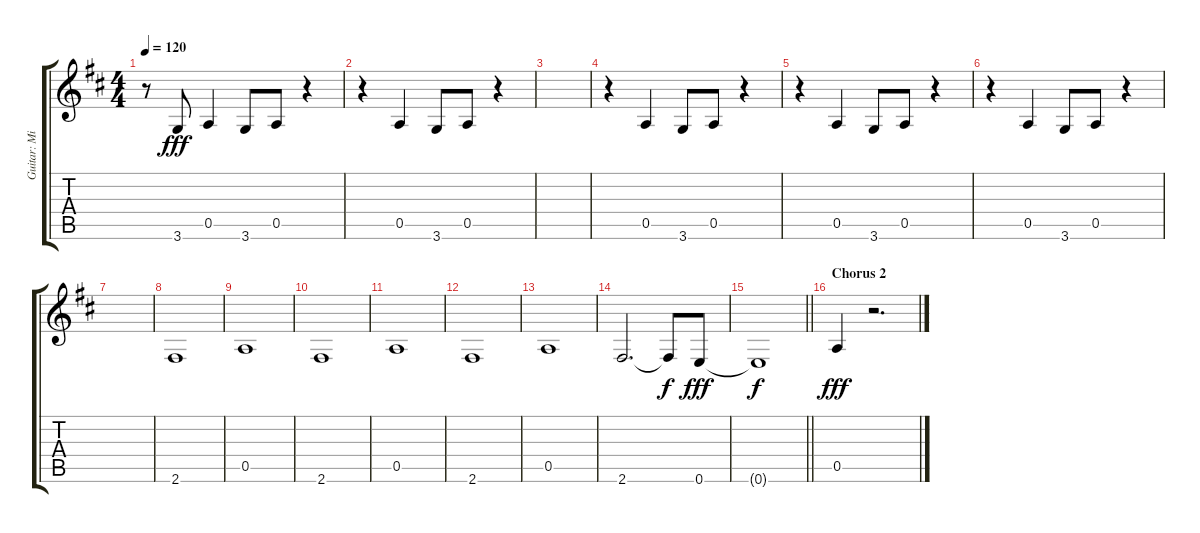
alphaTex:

\track ("Guitar: Mick Ralphs" "Guitar: Mi") {instrument overdrivenguitar}
\staff {score tabs}
\tuning (E4 B3 G3 D3 A2 E2) {hide}
\ts (4 4)
\tempo 120
\clef g2
\ks d
r.8{dy fff} 3.6.8 0.5.4 3.6.8 0.5.8 r.4 |
r.4 0.5.4 3.6.8 0.5.8 r.4 |
|
r.4 0.5.4 3.6.8 0.5.8 r.4 |
r.4 0.5.4 3.6.8 0.5.8 r.4 |
r.4 0.5.4 3.6.8 0.5.8 r.4 |
|
2.6.1 |
0.5.1 |
2.6.1 |
0.5.1 |
2.6.1 |
0.5.1 |
2.6.2{d} 2.6{t}.8{dy f} 0.6.8{dy fff} |
\barLineRight lightlight
0.6{t}.1{dy f} |
\section ("" "Chorus 2")
0.5.4{dy fff} r.2{d}
